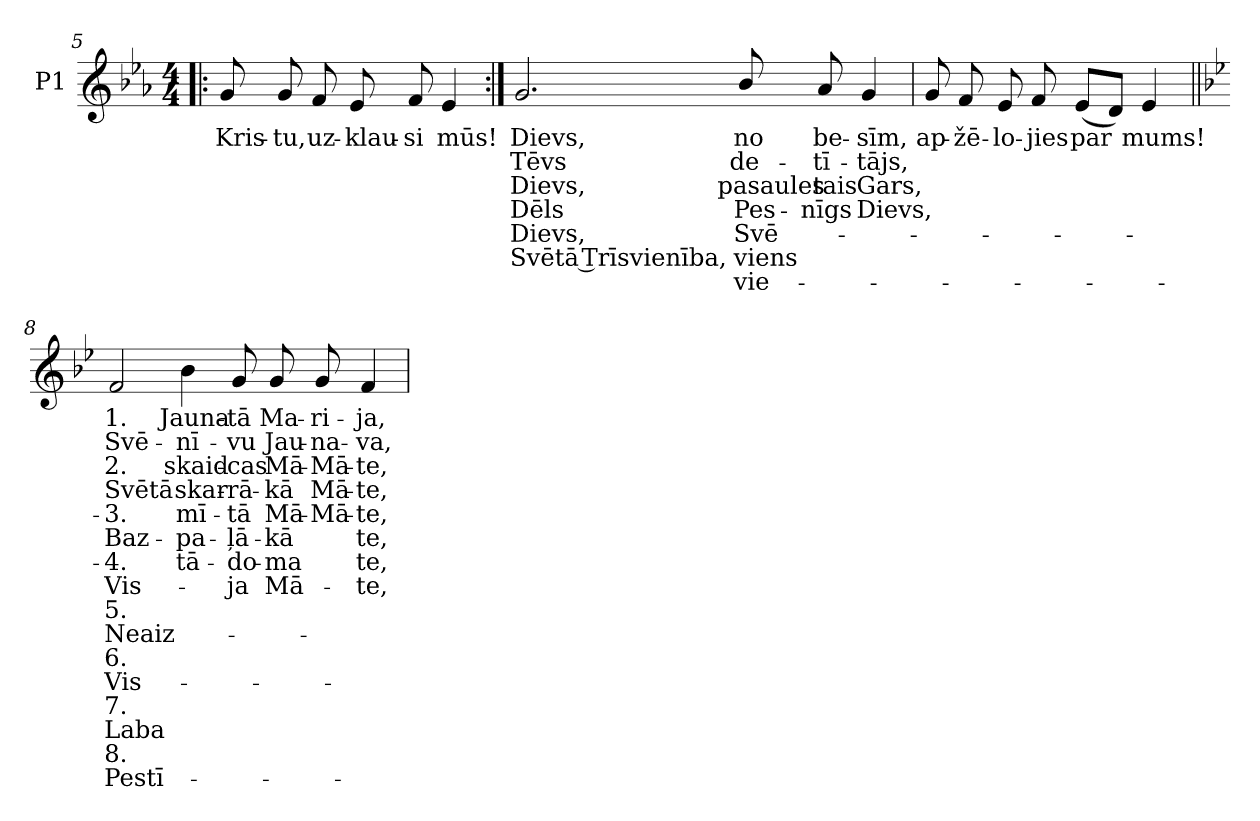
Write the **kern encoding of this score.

**kern	**text	**text	**text	**text	**text	**text	**text	**text	**text	**text	**text	**text	**text	**text	**text	**text
*part1	*part1	*part1	*part1	*part1	*part1	*part1	*part1	*part1	*part1	*part1	*part1	*part1	*part1	*part1	*part1	*part1
*staff1	*staff1	*staff1	*staff1	*staff1	*staff1	*staff1	*staff1	*staff1	*staff1	*staff1	*staff1	*staff1	*staff1	*staff1	*staff1	*staff1
*I"P1	*	*	*	*	*	*	*	*	*	*	*	*	*	*	*	*
*clefG2	*	*	*	*	*	*	*	*	*	*	*	*	*	*	*	*
*k[b-e-a-]	*	*	*	*	*	*	*	*	*	*	*	*	*	*	*	*
*E-:	*	*	*	*	*	*	*	*	*	*	*	*	*	*	*	*
*M4/4	*	*	*	*	*	*	*	*	*	*	*	*	*	*	*	*
=5!|:	=5!|:	=5!|:	=5!|:	=5!|:	=5!|:	=5!|:	=5!|:	=5!|:	=5!|:	=5!|:	=5!|:	=5!|:	=5!|:	=5!|:	=5!|:	=5!|:
!	!LO:LY:b:color=#000000	!	!	!	!	!	!	!	!	!	!	!	!	!	!	!
8gi/	Kris-	.	.	.	.	.	.	.	.	.	.	.	.	.	.	.
!	!LO:LY:b:color=#000000	!	!	!	!	!	!	!	!	!	!	!	!	!	!	!
8gi/	-tu,	.	.	.	.	.	.	.	.	.	.	.	.	.	.	.
!	!LO:LY:b:color=#000000	!	!	!	!	!	!	!	!	!	!	!	!	!	!	!
8fi/	uz-	.	.	.	.	.	.	.	.	.	.	.	.	.	.	.
!	!LO:LY:b:color=#000000	!	!	!	!	!	!	!	!	!	!	!	!	!	!	!
8e-i/	-klau-	.	.	.	.	.	.	.	.	.	.	.	.	.	.	.
!	!LO:LY:b:color=#000000	!	!	!	!	!	!	!	!	!	!	!	!	!	!	!
8fi/	-si	.	.	.	.	.	.	.	.	.	.	.	.	.	.	.
!	!LO:LY:b:color=#000000	!	!	!	!	!	!	!	!	!	!	!	!	!	!	!
4e-i/	mūs!	.	.	.	.	.	.	.	.	.	.	.	.	.	.	.
!!LO:LB:g=z
=6:|!	=6:|!	=6:|!	=6:|!	=6:|!	=6:|!	=6:|!	=6:|!	=6:|!	=6:|!	=6:|!	=6:|!	=6:|!	=6:|!	=6:|!	=6:|!	=6:|!
!	!LO:LY:b:color=#000000	!LO:LY:b:color=#000000	!LO:LY:b:color=#000000	!LO:LY:b:color=#000000	!LO:LY:b:color=#000000	!LO:LY:b:color=#000000	!	!	!	!	!	!	!	!	!	!
2.gi/	Dievs,	Tēvs	Dievs,	Dēls	Dievs,	Svētā Trīsvienība,	.	.	.	.	.	.	.	.	.	.
!	!LO:LY:b:color=#000000	!LO:LY:b:color=#000000	!LO:LY:b:color=#000000	!LO:LY:b:color=#000000	!LO:LY:b:color=#000000	!LO:LY:b:color=#000000	!LO:LY:b:color=#000000	!	!	!	!	!	!	!	!	!
8b-i/	no	de-	pasaules	Pes-	Svē-	viens	vie-	.	.	.	.	.	.	.	.	.
!	!LO:LY:b:color=#000000	!LO:LY:b:color=#000000	!LO:LY:b:color=#000000	!LO:LY:b:color=#000000	!	!	!	!	!	!	!	!	!	!	!	!
8a-i/	-be-	-tī-	-tais	-nīgs	.	.	.	.	.	.	.	.	.	.	.	.
!	!LO:LY:b:color=#000000	!LO:LY:b:color=#000000	!LO:LY:b:color=#000000	!LO:LY:b:color=#000000	!	!	!	!	!	!	!	!	!	!	!	!
4gi/	-sīm,	-tājs,	Gars,	Dievs,	.	.	.	.	.	.	.	.	.	.	.	.
=7	=7	=7	=7	=7	=7	=7	=7	=7	=7	=7	=7	=7	=7	=7	=7	=7
!	!LO:LY:b:color=#000000	!	!	!	!	!	!	!	!	!	!	!	!	!	!	!
8gi/	ap-	.	.	.	.	.	.	.	.	.	.	.	.	.	.	.
!	!LO:LY:b:color=#000000	!	!	!	!	!	!	!	!	!	!	!	!	!	!	!
8fi/	-žē-	.	.	.	.	.	.	.	.	.	.	.	.	.	.	.
!	!LO:LY:b:color=#000000	!	!	!	!	!	!	!	!	!	!	!	!	!	!	!
8e-i/	-lo-	.	.	.	.	.	.	.	.	.	.	.	.	.	.	.
!	!LO:LY:b:color=#000000	!	!	!	!	!	!	!	!	!	!	!	!	!	!	!
8fi/	-jies	.	.	.	.	.	.	.	.	.	.	.	.	.	.	.
!	!LO:LY:b:color=#000000	!	!	!	!	!	!	!	!	!	!	!	!	!	!	!
(8e-i/L	par	.	.	.	.	.	.	.	.	.	.	.	.	.	.	.
8di/J)	.	.	.	.	.	.	.	.	.	.	.	.	.	.	.	.
!	!LO:LY:b:color=#000000	!	!	!	!	!	!	!	!	!	!	!	!	!	!	!
4e-i/	mums!	.	.	.	.	.	.	.	.	.	.	.	.	.	.	.
!!LO:LB:g=z
=8||	=8||	=8||	=8||	=8||	=8||	=8||	=8||	=8||	=8||	=8||	=8||	=8||	=8||	=8||	=8||	=8||
*k[b-e-]	*	*	*	*	*	*	*	*	*	*	*	*	*	*	*	*
*B-:	*	*	*	*	*	*	*	*	*	*	*	*	*	*	*	*
!	!LO:LY:b:color=#000000	!LO:LY:b:color=#000000	!LO:LY:b:color=#000000	!LO:LY:b:color=#000000	!LO:LY:b:color=#000000	!LO:LY:b:color=#000000	!LO:LY:b:color=#000000	!LO:LY:b:color=#000000	!LO:LY:b:color=#000000	!LO:LY:b:color=#000000	!LO:LY:b:color=#000000	!LO:LY:b:color=#000000	!LO:LY:b:color=#000000	!LO:LY:b:color=#000000	!LO:LY:b:color=#000000	!LO:LY:b:color=#000000
2fi/	1.	Svē-	2.	Svētā	3.	Baz-	4.	Vis-	5.	Neaiz-	6.	Vis-	7.	-Laba	8.	Pestī-
!	!LO:LY:b:color=#000000	!LO:LY:b:color=#000000	!LO:LY:b:color=#000000	!LO:LY:b:color=#000000	!LO:LY:b:color=#000000	!LO:LY:b:color=#000000	!LO:LY:b:color=#000000	!	!	!	!	!	!	!	!	!
4b-i\	Jauna-	-nī-	-skaid-	-skar-	-mī-	-pa-	-tā-	.	.	.	.	.	.	.	.	.
!	!LO:LY:b:color=#000000	!LO:LY:b:color=#000000	!LO:LY:b:color=#000000	!LO:LY:b:color=#000000	!LO:LY:b:color=#000000	!LO:LY:b:color=#000000	!LO:LY:b:color=#000000	!LO:LY:b:color=#000000	!	!	!	!	!	!	!	!
8gi/	-tā	-vu	-cas	-rā-	-tā	-ļā-	do-	-ja	.	.	.	.	.	.	.	.
!	!LO:LY:b:color=#000000	!LO:LY:b:color=#000000	!LO:LY:b:color=#000000	!LO:LY:b:color=#000000	!LO:LY:b:color=#000000	!LO:LY:b:color=#000000	!LO:LY:b:color=#000000	!LO:LY:b:color=#000000	!	!	!	!	!	!	!	!
8gi/	Ma-	Jau-	Mā-	-kā	Mā-	kā	-ma	Mā-	.	.	.	.	.	.	.	.
!	!LO:LY:b:color=#000000	!LO:LY:b:color=#000000	!LO:LY:b:color=#000000	!LO:LY:b:color=#000000	!LO:LY:b:color=#000000	!	!	!	!	!	!	!	!	!	!	!
8gi/	-ri-	-na-	Mā-	-Mā-	-Mā-	.	.	.	.	.	.	.	.	.	.	.
!	!LO:LY:b:color=#000000	!LO:LY:b:color=#000000	!LO:LY:b:color=#000000	!LO:LY:b:color=#000000	!LO:LY:b:color=#000000	!LO:LY:b:color=#000000	!LO:LY:b:color=#000000	!LO:LY:b:color=#000000	!	!	!	!	!	!	!	!
4fi/	-ja,	-va,	-te,	-te,	-te,	-te,	te,	te,	.	.	.	.	.	.	.	.
=	=	=	=	=	=	=	=	=	=	=	=	=	=	=	=	=
*-	*-	*-	*-	*-	*-	*-	*-	*-	*-	*-	*-	*-	*-	*-	*-	*-
